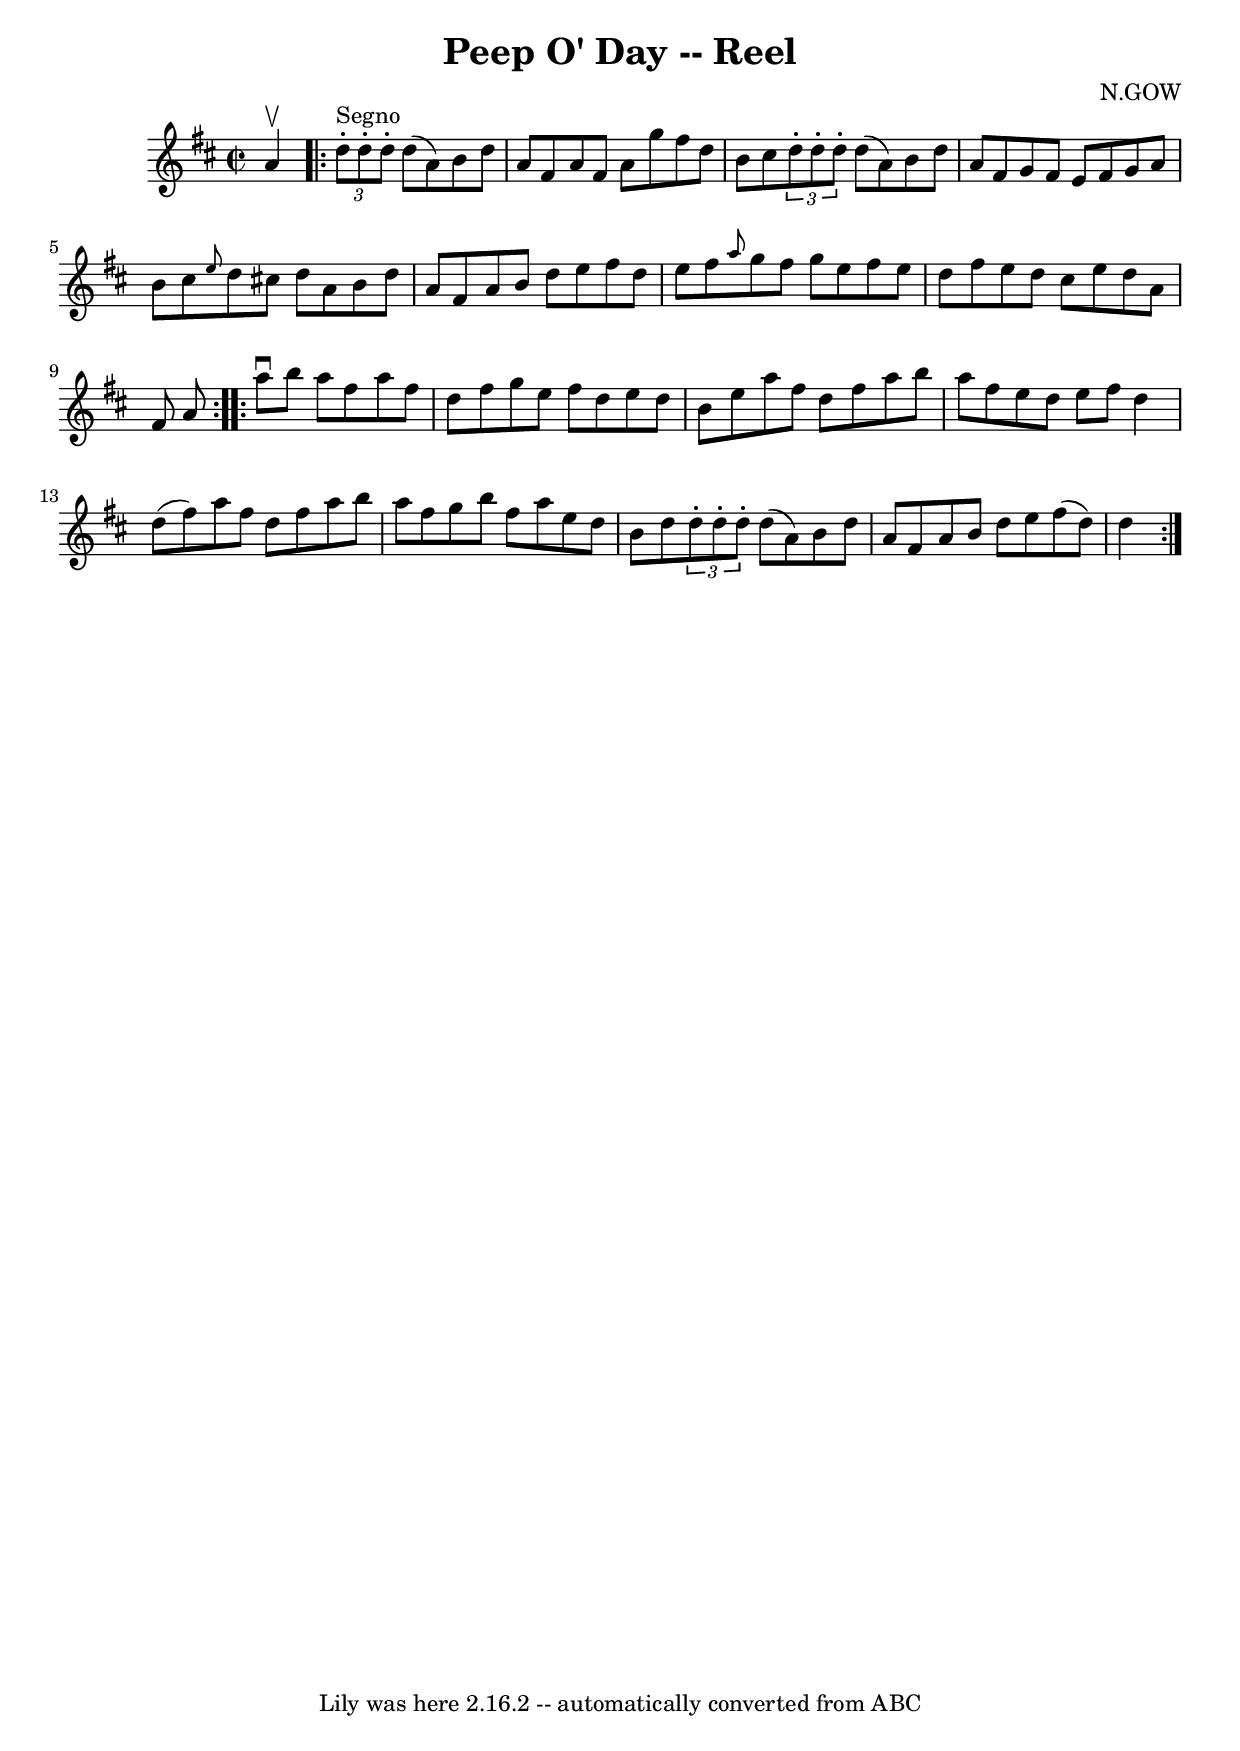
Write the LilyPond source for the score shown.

\version "2.7.40"
\include "Mammoth.ily"
\header {
	%% book = "Ryan's Mammoth Collection"
	composer = "N.GOW"
	crossRefNumber = "1"
	footnotes = "\\\\258"
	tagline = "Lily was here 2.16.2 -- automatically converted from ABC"
	title = "Peep O' Day -- Reel"
}
voicedefault =  {
\set Score.defaultBarType = "empty"

\override Staff.TimeSignature #'style = #'C
 \time 2/2 \key d \major a'4^\upbow   \repeat volta 2 {     \times 2/3 {   
d''8^"Segno"-. d''8 -. d''8 -. } d''8 (a'8) b'8 d''8 a'8   
 fis'8    |
 a'8 fis'8 a'8 g''8 fis''8 d''8 b'8    
cis''8    |
   \times 2/3 { d''8 -. d''8 -. d''8 -. } d''8 (
a'8) b'8 d''8 a'8 fis'8    |
 g'8 fis'8 e'8    
fis'8 g'8 a'8 b'8 cis''8    |
     \grace { e''8  } d''8 
 cis''!8 d''8 a'8 b'8 d''8 a'8 fis'8    |
 a'8    
b'8 d''8 e''8 fis''8 d''8 e''8 fis''8    |
 \grace {    
a''8  } g''8 fis''8 g''8 e''8 fis''8 e''8 d''8 fis''8    
|
 e''8 d''8 cis''8 e''8 d''8 a'8 fis'8 a'8    }   
  \repeat volta 2 { a''8^\downbow b''8 a''8 fis''8 a''8 fis''8 
 d''8 fis''8    |
 g''8 e''8 fis''8 d''8 e''8 d''8  
 b'8 e''8    |
 a''8 fis''8 d''8 fis''8 a''8 b''8    
a''8 fis''8    |
 e''8 d''8 e''8 fis''8 d''4 d''8 (
fis''8)   |
 a''8 fis''8 d''8 fis''8 a''8 b''8    
a''8 fis''8    |
 g''8 b''8 fis''8 a''8 e''8 d''8    
b'8 d''8    |
   \times 2/3 { d''8 -. d''8 -. d''8 -. } d''8 (
 a'8) b'8 d''8 a'8 fis'8    |
 a'8 b'8 d''8    
e''8 fis''8 (d''8) d''4        }   
}

\score{
    <<

	\context Staff="default"
	{
	    \voicedefault 
	}

    >>
	\layout {
	}
	\midi {}
}
